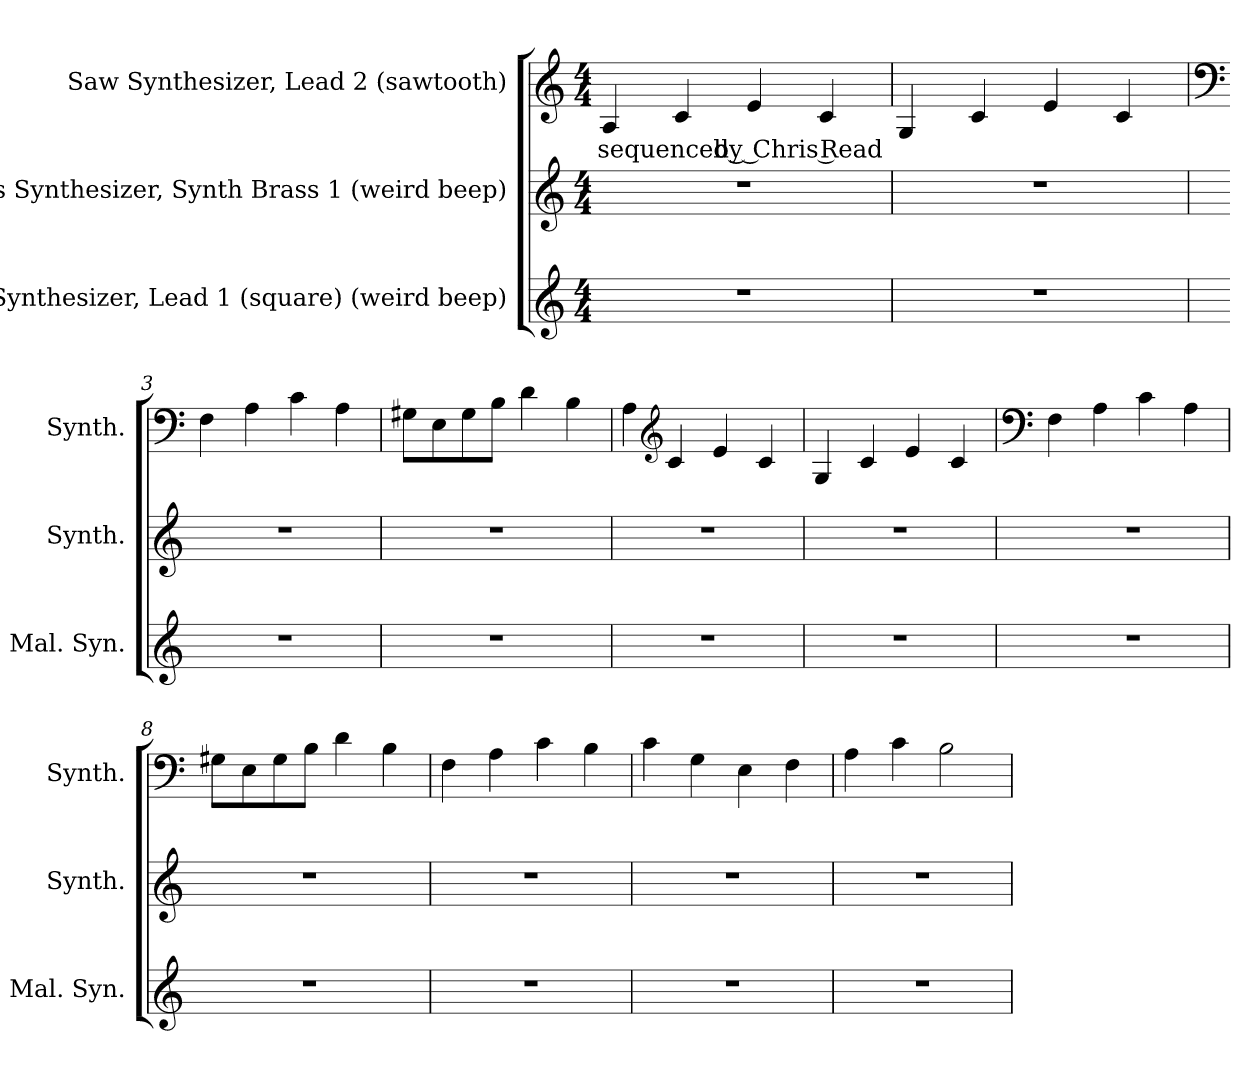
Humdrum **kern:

**kern	**kern	**kern	**text
*part3	*part2	*part1	*part1
*staff3	*staff2	*staff1	*staff1
*I"Mallet Synthesizer, Lead 1 (square) (weird beep)	*I"Brass Synthesizer, Synth Brass 1 (weird beep)	*I"Saw Synthesizer, Lead 2 (sawtooth)	*
*I'Mal. Syn.	*I'Synth.	*I'Synth.	*
*clefG2	*clefG2	*clefG2	*
*k[]	*k[]	*k[]	*
*M4/4	*M4/4	*M4/4	*
*MM195	*MM195	*MM195	*
=1	=1	=1	=1
!	!	!	!LO:LY:b
1r	1r	4A/	sequenced by Chris Read
.	.	4c/	.
.	.	4e/	.
.	.	4c/	.
=2	=2	=2	=2
1r	1r	4G/	.
.	.	4c/	.
.	.	4e/	.
.	.	4c/	.
=3	=3	=3	=3
*	*	*clefF4	*
1r	1r	4F\	.
.	.	4A\	.
.	.	4c\	.
.	.	4A\	.
!!LO:LB:g=z
=4	=4	=4	=4
1r	1r	8G#X\L	.
.	.	8E\	.
.	.	8G#\	.
.	.	8B\J	.
.	.	4d\	.
.	.	4B\	.
=5	=5	=5	=5
1r	1r	4A\	.
*	*	*clefG2	*
.	.	4c/	.
.	.	4e/	.
.	.	4c/	.
=6	=6	=6	=6
1r	1r	4G/	.
.	.	4c/	.
.	.	4e/	.
.	.	4c/	.
=7	=7	=7	=7
*	*	*clefF4	*
1r	1r	4F\	.
.	.	4A\	.
.	.	4c\	.
.	.	4A\	.
=8	=8	=8	=8
1r	1r	8G#X\L	.
.	.	8E\	.
.	.	8G#\	.
.	.	8B\J	.
.	.	4d\	.
.	.	4B\	.
=9	=9	=9	=9
1r	1r	4F\	.
.	.	4A\	.
.	.	4c\	.
.	.	4B\	.
=10	=10	=10	=10
1r	1r	4c\	.
.	.	4G\	.
.	.	4E\	.
.	.	4F\	.
!!LO:LB:g=z
=11	=11	=11	=11
1r	1r	4A\	.
.	.	4c\	.
.	.	2B\	.
=	=	=	=
*-	*-	*-	*-
